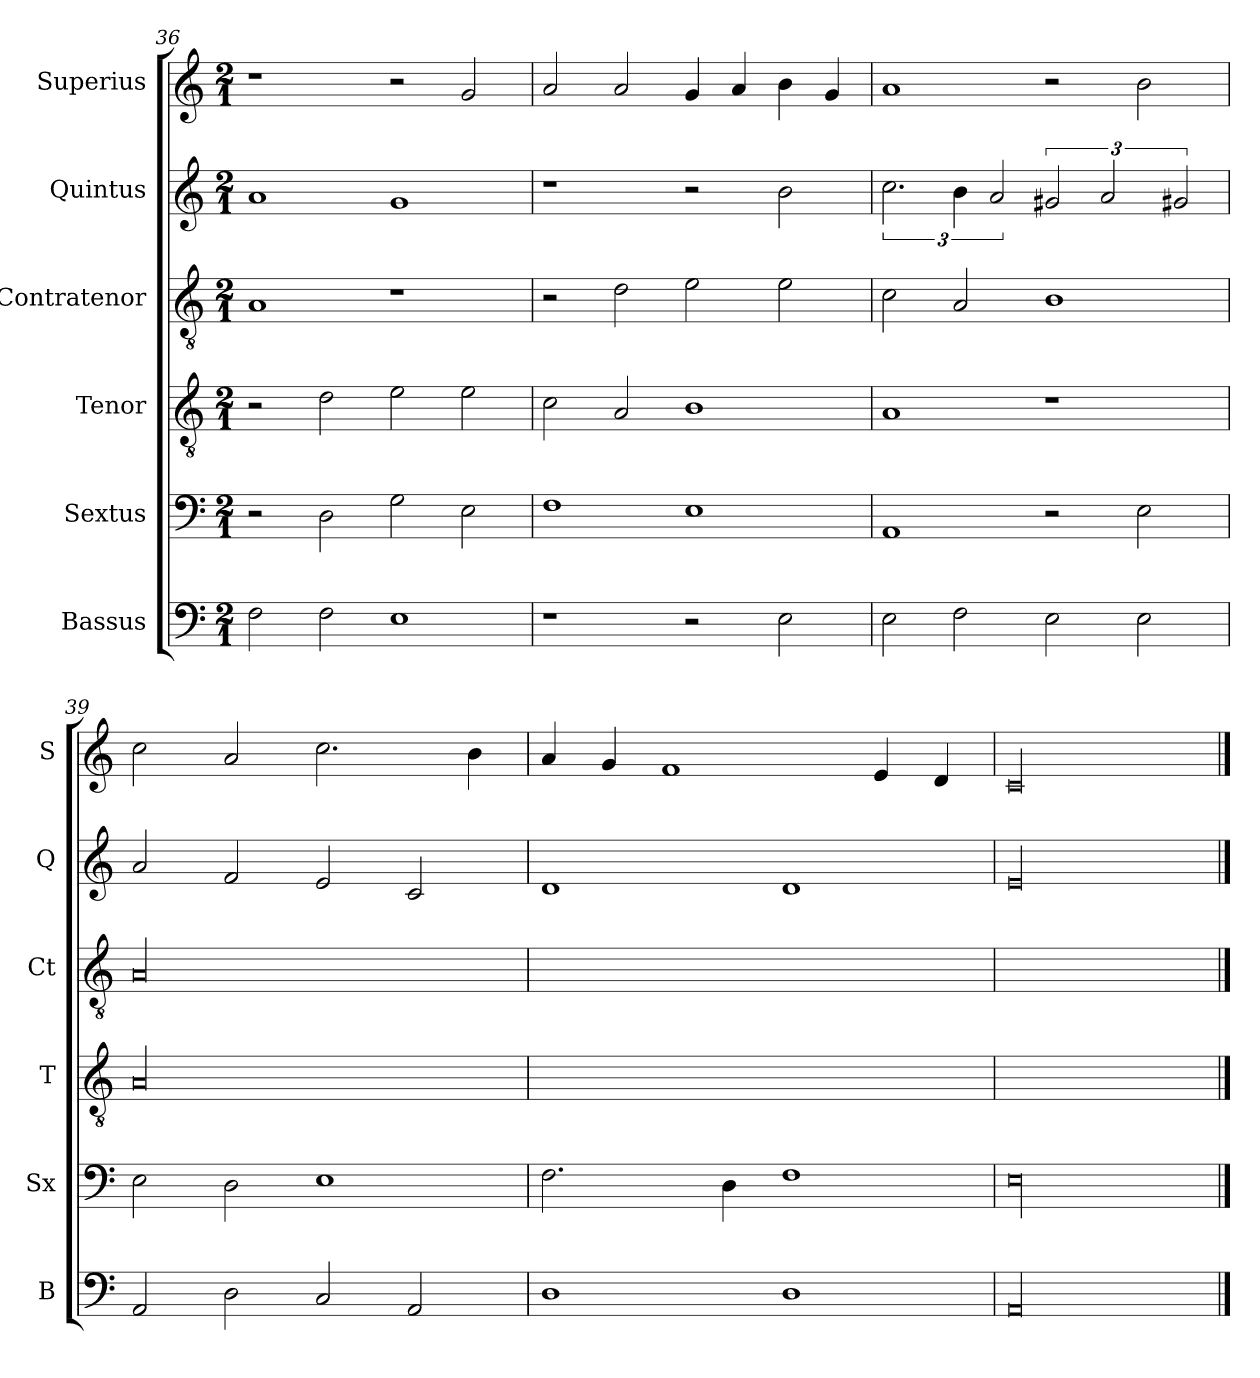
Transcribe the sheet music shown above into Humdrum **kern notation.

**kern	**kern	**kern	**kern	**kern	**kern
*part6	*part5	*part4	*part3	*part2	*part1
*staff6	*staff5	*staff4	*staff3	*staff2	*staff1
*I"Bassus	*I"Sextus	*I"Tenor	*I"Contratenor	*I"Quintus	*I"Superius
*I'B	*I'Sx	*I'T	*I'Ct	*I'Q	*I'S
*clefF4	*clefF4	*clefGv2	*clefGv2	*clefG2	*clefG2
*k[]	*k[]	*k[]	*k[]	*k[]	*k[]
*M2/1	*M2/1	*M2/1	*M2/1	*M2/1	*M2/1
=36	=36	=36	=36	=36	=36
2F\	2r	2r	1A	1a	1r
2F\	2D\	2d\	.	.	.
1E	2G\	2e\	1r	1g	2r
.	2E\	2e\	.	.	2g/
=37	=37	=37	=37	=37	=37
1r	1F	2c\	2r	1r	2a/
.	.	2A/	2d\	.	2a/
2r	1E	1B	2e\	2r	4g/
.	.	.	.	.	4a/
2E\	.	.	2e\	2b\	4b\
.	.	.	.	.	4g/
=38	=38	=38	=38	=38	=38
2E\	1AA	1A	2c\	3.cc\	1a
2F\	.	.	2A/	6b\	.
.	.	.	.	3a/	.
2E\	2r	1r	1B	3g#X/	2r
.	.	.	.	3a/	.
2E\	2E\	.	.	.	2b\
.	.	.	.	3g#X/	.
=39	=39	=39	=39	=39	=39
!	!	!LO:N:vis=00	!LO:N:vis=00	!	!
2AA/	2E\	0A	0A	2a/	2cc\
2D\	2D\	.	.	2f/	2a/
2C/	1E	.	.	2e/	2.cc\
2AA/	.	.	.	2c/	.
.	.	.	.	.	4b\
=40	=40	=40	=40	=40	=40
1D	2.F\	0Ayy	0Ayy	1d	4a/
.	.	.	.	.	4g/
.	.	.	.	.	1f
.	4D\	.	.	.	.
1D	1F	.	.	1d	.
.	.	.	.	.	4e/
.	.	.	.	.	4d/
=41	=41	=41	=41	=41	=41
!LO:N:vis=00	!LO:N:vis=00	!	!	!LO:N:vis=00	!LO:N:vis=00
0AA	0E	0Ayy	0Ayy	0e	0c
==	==	==	==	==	==
*-	*-	*-	*-	*-	*-
